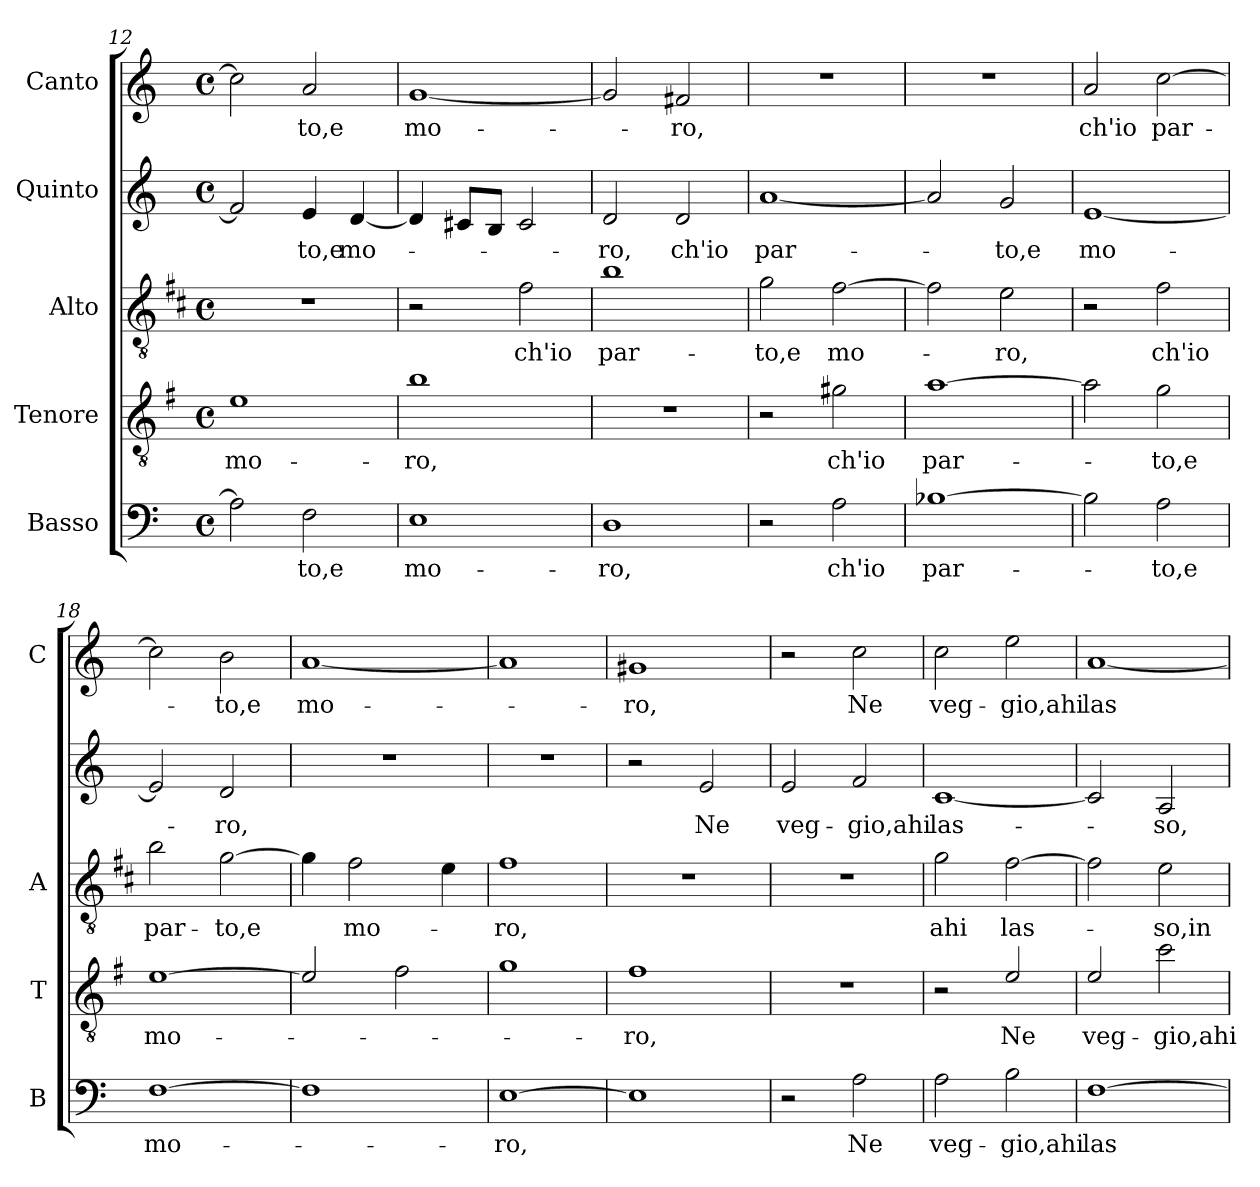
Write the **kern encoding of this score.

**kern	**text	**kern	**text	**kern	**text	**kern	**text	**kern	**text
*part5	*part5	*part4	*part4	*part3	*part3	*part2	*part2	*part1	*part1
*staff5	*staff5	*staff4	*staff4	*staff3	*staff3	*staff2	*staff2	*staff1	*staff1
*I"Basso	*	*I"Tenore	*	*I"Alto	*	*I"Quinto	*	*I"Canto	*
*I'B	*	*I'T	*	*I'A	*	*	*	*I'C	*
*clefF4	*	*clefGv2	*	*clefGv2	*	*clefG2	*	*clefG2	*
*	*	*ITrd4c7	*	*ITrd1c2	*	*	*	*	*
*k[]	*	*k[]	*	*k[]	*	*k[]	*	*k[]	*
*C:	*	*C:	*	*C:	*	*C:	*	*C:	*
*M4/4	*	*M4/4	*	*M4/4	*	*M4/4	*	*M4/4	*
*met(c)	*	*met(c)	*	*met(c)	*	*met(c)	*	*met(c)	*
=12	=12	=12	=12	=12	=12	=12	=12	=12	=12
!	!	!	!LO:LY:b	!	!	!	!	!	!
2A\]	.	1A	mo-	1r	.	2f/]	.	2cc\]	.
!	!LO:LY:b	!	!	!	!	!	!LO:LY:b	!	!LO:LY:b
2F\	-to,e	.	.	.	.	4e/	-to,e	2a/	-to,e
!	!	!	!	!	!	!	!LO:LY:b	!	!
.	.	.	.	.	.	[4d/	mo-	.	.
=13	=13	=13	=13	=13	=13	=13	=13	=13	=13
!	!LO:LY:b	!	!LO:LY:b	!	!	!	!	!	!LO:LY:b
1E	mo-	1e	-ro,	2r	.	4d/]	.	[1g	mo-
.	.	.	.	.	.	8c#X/L	.	.	.
.	.	.	.	.	.	8B/J	.	.	.
!	!	!	!	!	!LO:LY:b	!	!	!	!
.	.	.	.	2e\	ch'io	2c#/	.	.	.
=14	=14	=14	=14	=14	=14	=14	=14	=14	=14
!	!LO:LY:b	!	!	!	!LO:LY:b	!	!LO:LY:b	!	!
1D	-ro,	1r	.	1a	par-	2d/	-ro,	2g/]	.
!	!	!	!	!	!	!	!LO:LY:b	!	!LO:LY:b
.	.	.	.	.	.	2d/	ch'io	2f#X/	-ro,
=15	=15	=15	=15	=15	=15	=15	=15	=15	=15
!	!	!	!	!	!LO:LY:b	!	!LO:LY:b	!	!
2r	.	2r	.	2f\	-to,e	[1a	par-	1r	.
!	!LO:LY:b	!	!LO:LY:b	!	!LO:LY:b	!	!	!	!
2A\	ch'io	2c#X\	ch'io	[2e\	mo-	.	.	.	.
=16	=16	=16	=16	=16	=16	=16	=16	=16	=16
!	!LO:LY:b	!	!LO:LY:b	!	!	!	!	!	!
[1B-X	par-	[1d	par-	2e\]	.	2a/]	.	1r	.
!	!	!	!	!	!LO:LY:b	!	!LO:LY:b	!	!
.	.	.	.	2d\	-ro,	2g/	-to,e	.	.
!!LO:PB:g=z
=17	=17	=17	=17	=17	=17	=17	=17	=17	=17
!	!	!	!	!	!	!	!LO:LY:b	!	!LO:LY:b
2B-\]	.	2d\]	.	2r	.	[1e	mo-	2a/	ch'io
!	!LO:LY:b	!	!LO:LY:b	!	!LO:LY:b	!	!	!	!LO:LY:b
2A\	-to,e	2c\	-to,e	2e\	ch'io	.	.	[2cc\	par-
=18	=18	=18	=18	=18	=18	=18	=18	=18	=18
!	!LO:LY:b	!	!LO:LY:b	!	!LO:LY:b	!	!	!	!
[1F	mo-	[1A	mo-	2a\	par-	2e/]	.	2cc\]	.
!	!	!	!	!	!LO:LY:b	!	!LO:LY:b	!	!LO:LY:b
.	.	.	.	[2f\	-to,e	2d/	-ro,	2b\	-to,e
=19	=19	=19	=19	=19	=19	=19	=19	=19	=19
!	!	!	!	!	!	!	!	!	!LO:LY:b
1F]	.	2A/]	.	4f\]	.	1r	.	[1a	mo-
!	!	!	!	!	!LO:LY:b	!	!	!	!
.	.	.	.	2e\	mo-	.	.	.	.
.	.	2B\	.	.	.	.	.	.	.
.	.	.	.	4d\	.	.	.	.	.
=20	=20	=20	=20	=20	=20	=20	=20	=20	=20
!	!LO:LY:b	!	!	!	!LO:LY:b	!	!	!	!
[1E	-ro,	1c	.	1e	-ro,	1r	.	1a]	.
=21	=21	=21	=21	=21	=21	=21	=21	=21	=21
!	!	!	!LO:LY:b	!	!	!	!	!	!LO:LY:b
1E]	.	1B	-ro,	1r	.	2r	.	1g#X	-ro,
!	!	!	!	!	!	!	!LO:LY:b	!	!
.	.	.	.	.	.	2e/	Ne	.	.
=22	=22	=22	=22	=22	=22	=22	=22	=22	=22
!	!	!	!	!	!	!	!LO:LY:b	!	!
2r	.	1r	.	1r	.	2e/	veg-	2r	.
!	!LO:LY:b	!	!	!	!	!	!LO:LY:b	!	!LO:LY:b
2A\	Ne	.	.	.	.	2f/	-gio,ahi	2cc\	Ne
=23	=23	=23	=23	=23	=23	=23	=23	=23	=23
!	!LO:LY:b	!	!	!	!LO:LY:b	!	!LO:LY:b	!	!LO:LY:b
2A\	veg-	2r	.	2f\	ahi	[1c	las-	2cc\	veg-
!	!LO:LY:b	!	!LO:LY:b	!	!LO:LY:b	!	!	!	!LO:LY:b
2B\	-gio,ahi	2A/	Ne	[2e\	las-	.	.	2ee\	-gio,ahi
=24	=24	=24	=24	=24	=24	=24	=24	=24	=24
!	!LO:LY:b	!	!LO:LY:b	!	!	!	!	!	!LO:LY:b
[1F	las-	2A/	veg-	2e\]	.	2c/]	.	[1a	las-
!	!	!	!LO:LY:b	!	!LO:LY:b	!	!LO:LY:b	!	!
.	.	2f\	-gio,ahi	2d\	-so,in	2A/	-so,	.	.
=	=	=	=	=	=	=	=	=	=
*-	*-	*-	*-	*-	*-	*-	*-	*-	*-
